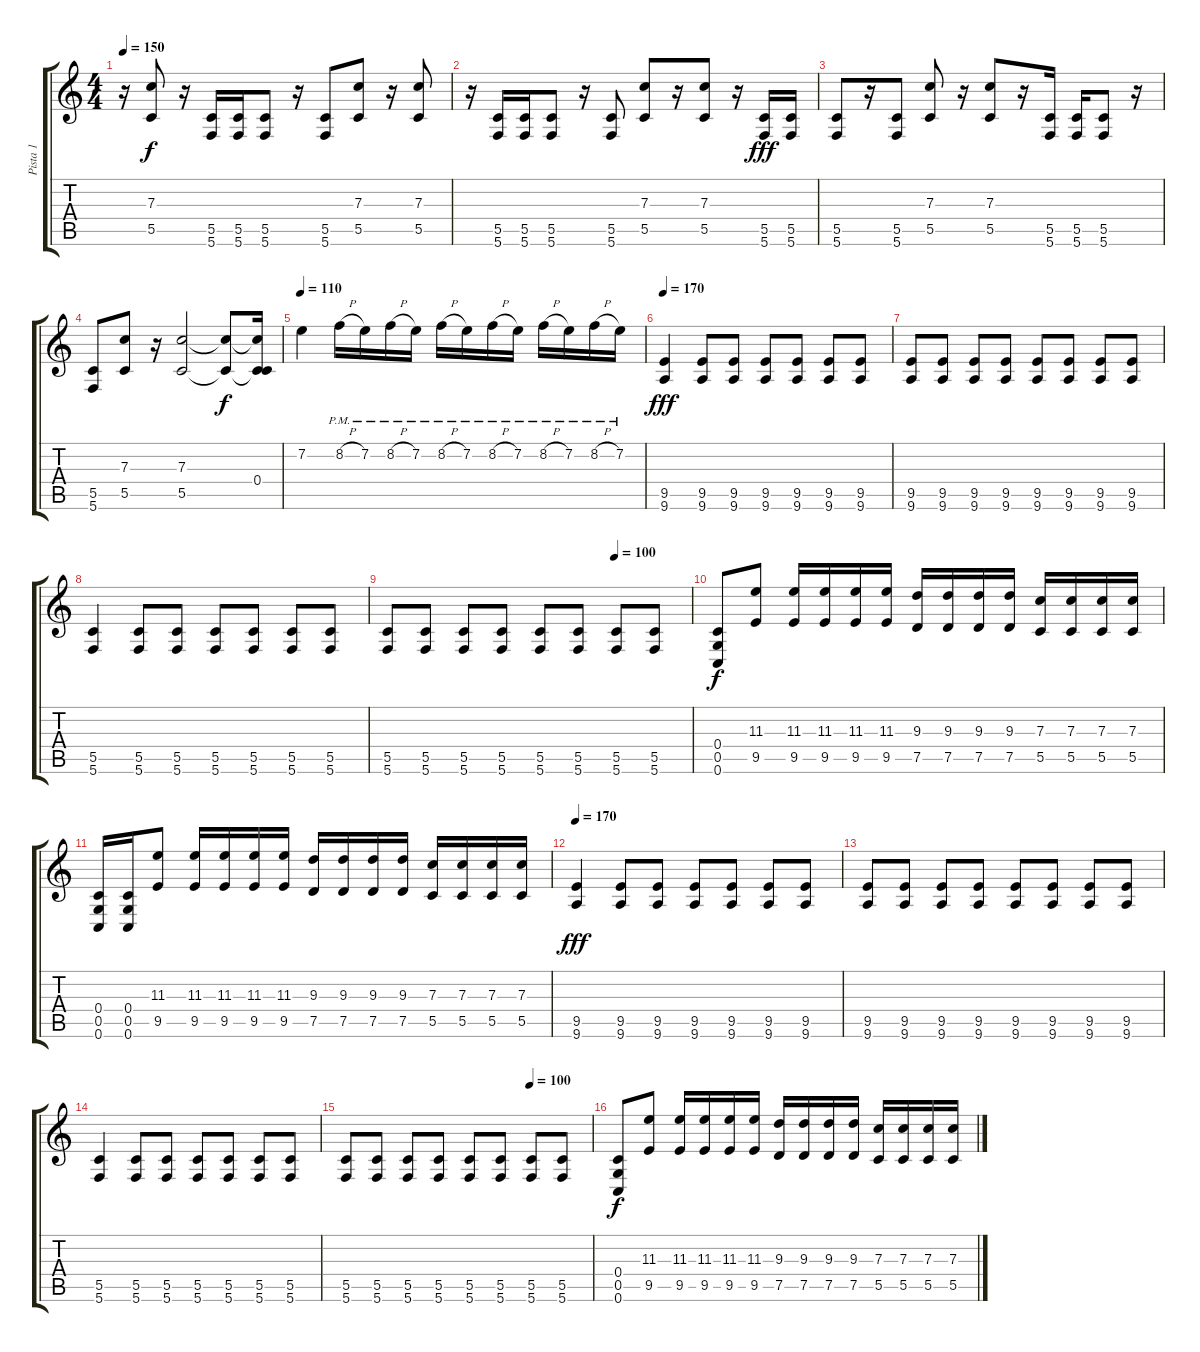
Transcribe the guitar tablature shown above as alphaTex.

\track ("Pista 1" "Pista 1") {instrument distortionguitar}
\staff {score tabs}
\tuning (D4 A3 F3 C3 G2 C2) {hide}
\ts (4 4)
\tempo 150
\clef g2
\ks c
r.16{dy f} (7.3 5.5).8 r.16 (5.5 5.6).16 (5.5 5.6).16 (5.5 5.6).8 r.16 (5.5 5.6).8 (7.3 5.5).8 r.16 (7.3 5.5).8 |
r.16 (5.5 5.6).16 (5.5 5.6).16 (5.5 5.6).8 r.16 (5.5 5.6).8 (7.3 5.5).8 r.16 (7.3 5.5).8 r.16 (5.5 5.6).16{dy fff} (5.5 5.6).16 |
(5.5 5.6).8 r.16 (5.5 5.6).8 (7.3 5.5).8 r.16 (7.3 5.5).8 r.16 (5.5 5.6).16 (5.5 5.6).16 (5.5 5.6).8 r.16 |
(5.5 5.6).8 (7.3 5.5).8 r.16 (7.3 5.5).2 (7.3{t} 5.5{t}).8{dy f} (7.3{t} 0.4 5.5{t}).16 |
\tempo 110
7.2.4 8.2{h pm}.16 7.2{pm}.16 8.2{h pm}.16 7.2{pm}.16 8.2{h pm}.16 7.2{pm}.16 8.2{h pm}.16 7.2{pm}.16 8.2{h pm}.16 7.2{pm}.16 8.2{h pm}.16 7.2{pm}.16 |
\tempo 170
(9.5 9.6).4{dy fff} (9.5 9.6).8 (9.5 9.6).8 (9.5 9.6).8 (9.5 9.6).8 (9.5 9.6).8 (9.5 9.6).8 |
(9.5 9.6).8 (9.5 9.6).8 (9.5 9.6).8 (9.5 9.6).8 (9.5 9.6).8 (9.5 9.6).8 (9.5 9.6).8 (9.5 9.6).8 |
(5.5 5.6).4 (5.5 5.6).8 (5.5 5.6).8 (5.5 5.6).8 (5.5 5.6).8 (5.5 5.6).8 (5.5 5.6).8 |
\tempo (100 0.75)
(5.5 5.6).8 (5.5 5.6).8 (5.5 5.6).8 (5.5 5.6).8 (5.5 5.6).8 (5.5 5.6).8 (5.5 5.6).8 (5.5 5.6).8 |
(0.4 0.5 0.6).8{dy f} (11.3 9.5).8 (11.3 9.5).16 (11.3 9.5).16 (11.3 9.5).16 (11.3 9.5).16 (9.3 7.5).16 (9.3 7.5).16 (9.3 7.5).16 (9.3 7.5).16 (7.3 5.5).16 (7.3 5.5).16 (7.3 5.5).16 (7.3 5.5).16 |
(0.4 0.5 0.6).16 (0.4 0.5 0.6).16 (11.3 9.5).8 (11.3 9.5).16 (11.3 9.5).16 (11.3 9.5).16 (11.3 9.5).16 (9.3 7.5).16 (9.3 7.5).16 (9.3 7.5).16 (9.3 7.5).16 (7.3 5.5).16 (7.3 5.5).16 (7.3 5.5).16 (7.3 5.5).16 |
\tempo 170
(9.5 9.6).4{dy fff} (9.5 9.6).8 (9.5 9.6).8 (9.5 9.6).8 (9.5 9.6).8 (9.5 9.6).8 (9.5 9.6).8 |
(9.5 9.6).8 (9.5 9.6).8 (9.5 9.6).8 (9.5 9.6).8 (9.5 9.6).8 (9.5 9.6).8 (9.5 9.6).8 (9.5 9.6).8 |
(5.5 5.6).4 (5.5 5.6).8 (5.5 5.6).8 (5.5 5.6).8 (5.5 5.6).8 (5.5 5.6).8 (5.5 5.6).8 |
\tempo (100 0.75)
(5.5 5.6).8 (5.5 5.6).8 (5.5 5.6).8 (5.5 5.6).8 (5.5 5.6).8 (5.5 5.6).8 (5.5 5.6).8 (5.5 5.6).8 |
(0.4 0.5 0.6).8{dy f} (11.3 9.5).8 (11.3 9.5).16 (11.3 9.5).16 (11.3 9.5).16 (11.3 9.5).16 (9.3 7.5).16 (9.3 7.5).16 (9.3 7.5).16 (9.3 7.5).16 (7.3 5.5).16 (7.3 5.5).16 (7.3 5.5).16 (7.3 5.5).16
